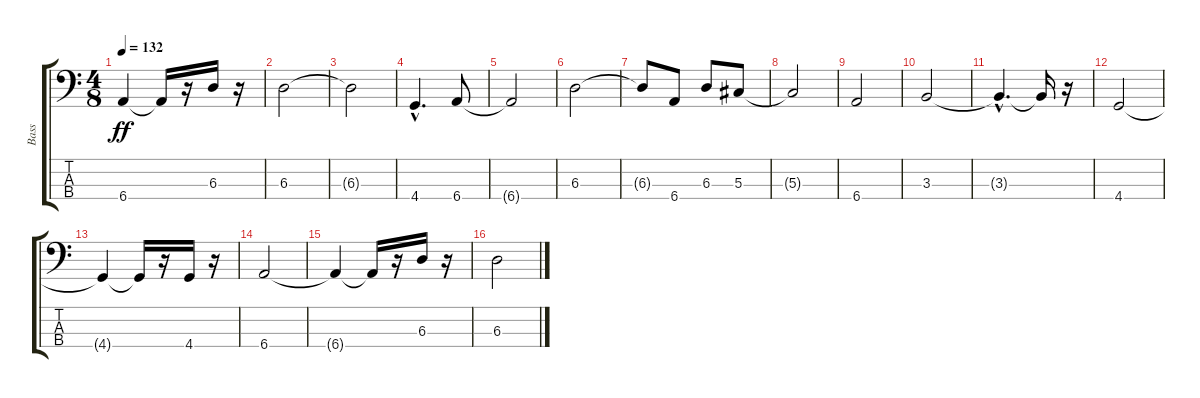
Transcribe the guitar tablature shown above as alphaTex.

\track ("Bass" "Bass") {instrument electricbassfinger}
\staff {score tabs}
\tuning (Gb2 Db2 Ab1 Eb1) {hide}
\ts (4 8)
\tempo 132
\clef f4
\ks c
6.4{t}.4{dy ff} 6.4{t}.16 r.16 6.3.16 r.16 |
6.3.2 |
6.3{t}.2 |
4.4{hac}.4{d} 6.4.8 |
6.4{t}.2 |
6.3.2 |
6.3{t}.8 6.4.8 6.3.8 5.3.8 |
5.3{t}.2 |
6.4.2 |
3.3.2 |
3.3{hac t}.4{d} 3.3{t}.16 r.16 |
4.4.2 |
4.4{t}.4 4.4{t}.16 r.16 4.4.16 r.16 |
6.4.2 |
6.4{t}.4 6.4{t}.16 r.16 6.3.16 r.16 |
6.3.2
